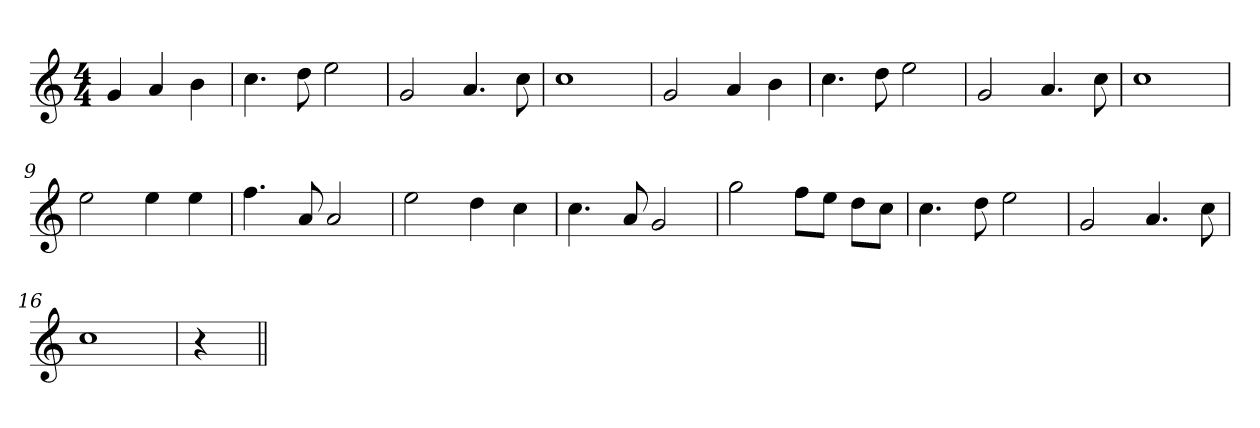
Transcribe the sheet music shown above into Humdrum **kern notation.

**kern
*part1
*staff1
*clefG2
*k[]
*M4/4
=1
4g/
4a/
4b\
=2
4.cc\
8dd\
2ee\
=3
2g/
4.a/
8cc\
=4
1cc
=5
2g/
4a/
4b\
=6
4.cc\
8dd\
2ee\
=7
2g/
4.a/
8cc\
=8
1cc
=9
2ee\
4ee\
4ee\
=10
4.ff\
8a/
2a/
=11
2ee\
4dd\
4cc\
=12
4.cc\
8a/
2g/
!!LO:LB:g=z
=13
2gg\
8ff\L
8ee\J
8dd\L
8cc\J
=14
4.cc\
8dd\
2ee\
=15
2g/
4.a/
8cc\
=16
1cc
=17
4r
=||
*-
